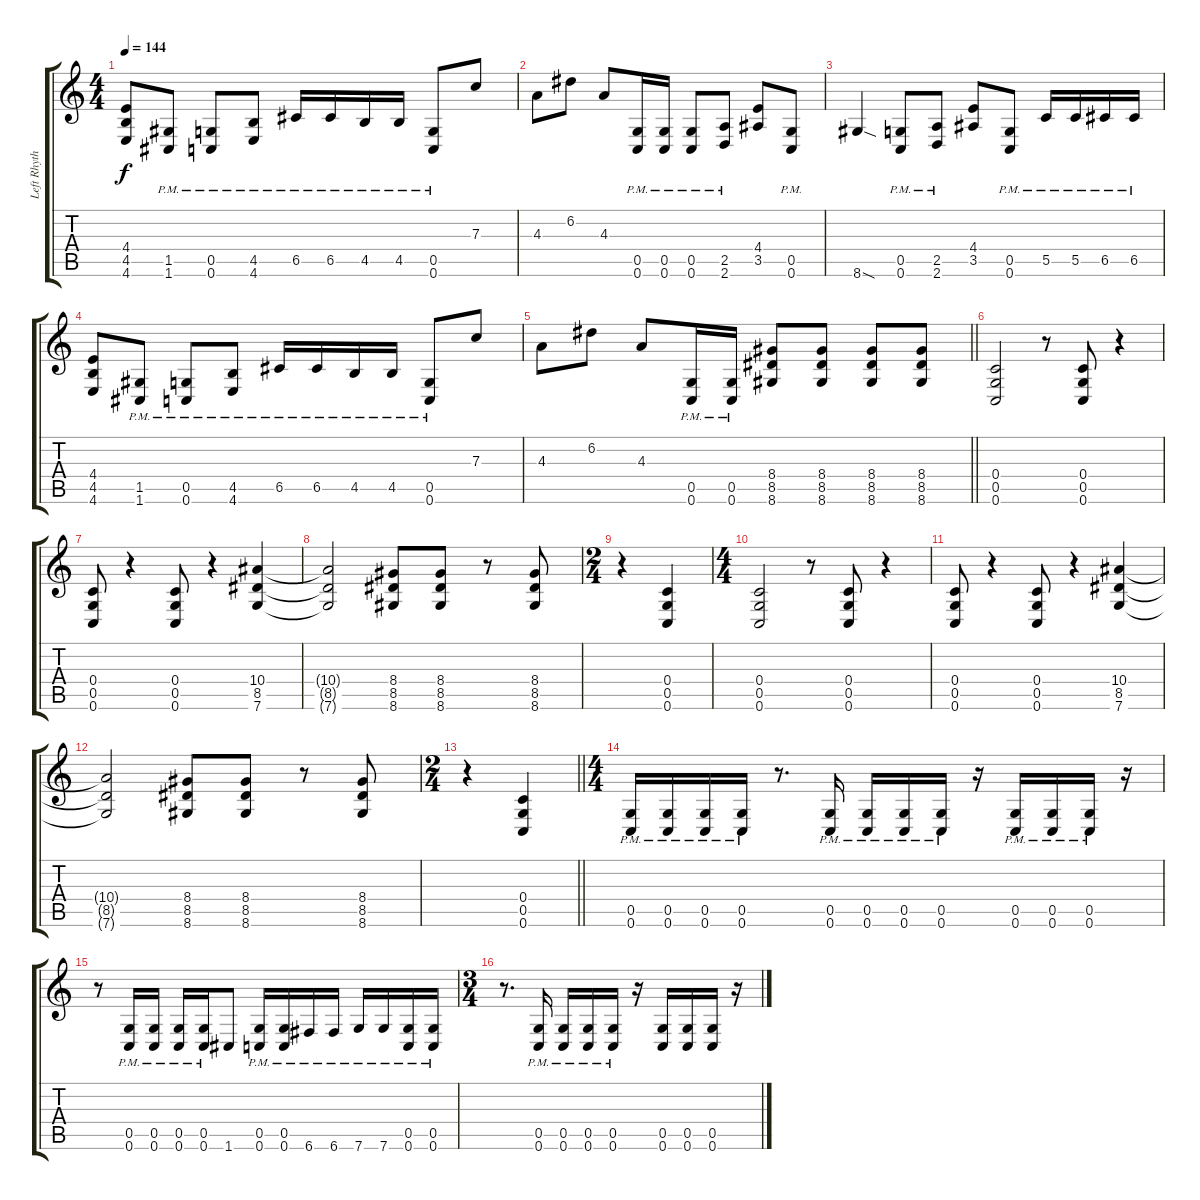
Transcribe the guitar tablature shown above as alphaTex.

\track ("Left Rhythm" "Left Rhyth") {instrument distortionguitar}
\staff {score tabs}
\tuning (D4 A3 F3 C3 G2 C2) {hide}
\ts (4 4)
\tempo 144
\clef g2
\ks c
(4.4 4.5 4.6).8{dy f} (1.5{pm} 1.6{pm}).8 (0.5{pm} 0.6{pm}).8 (4.5{pm} 4.6{pm}).8 6.5{pm}.16 6.5{pm}.16 4.5{pm}.16 4.5{pm}.16 (0.5{pm} 0.6{pm}).8 7.3.8 |
4.3.8 6.2.8 4.3.8 (0.5{pm} 0.6{pm}).16 (0.5{pm} 0.6{pm}).16 (0.5{pm} 0.6{pm}).8 (2.5{pm} 2.6{pm}).8 (4.4 3.5).8 (0.5{pm} 0.6{pm}).8 |
8.6{sod}.4 (0.5{pm} 0.6{pm}).8 (2.5{pm} 2.6{pm}).8 (4.4 3.5).8 (0.5{pm} 0.6{pm}).8 5.5{pm}.16 5.5{pm}.16 6.5{pm}.16 6.5{pm}.16 |
(4.4 4.5 4.6).8 (1.5{pm} 1.6{pm}).8 (0.5{pm} 0.6{pm}).8 (4.5{pm} 4.6{pm}).8 6.5{pm}.16 6.5{pm}.16 4.5{pm}.16 4.5{pm}.16 (0.5{pm} 0.6{pm}).8 7.3.8 |
\barLineRight lightlight
4.3.8 6.2.8 4.3.8 (0.5{pm} 0.6{pm}).16 (0.5{pm} 0.6{pm}).16 (8.4 8.5 8.6).8 (8.4 8.5 8.6).8 (8.4 8.5 8.6).8 (8.4 8.5 8.6).8 |
\section ("" "")
(0.4 0.5 0.6).2 r.8 (0.4 0.5 0.6).8 r.4 |
(0.4 0.5 0.6).8 r.4 (0.4 0.5 0.6).8 r.4 (10.4 8.5 7.6).4 |
(10.4{t} 8.5{t} 7.6{t}).2 (8.4 8.5 8.6).8 (8.4 8.5 8.6).8 r.8 (8.4 8.5 8.6).8 |
\ts (2 4)
r.4 (0.4 0.5 0.6).4 |
\ts (4 4)
(0.4 0.5 0.6).2 r.8 (0.4 0.5 0.6).8 r.4 |
(0.4 0.5 0.6).8 r.4 (0.4 0.5 0.6).8 r.4 (10.4 8.5 7.6).4 |
(10.4{t} 8.5{t} 7.6{t}).2 (8.4 8.5 8.6).8 (8.4 8.5 8.6).8 r.8 (8.4 8.5 8.6).8 |
\ts (2 4)
\barLineRight lightlight
r.4 (0.4 0.5 0.6).4 |
\ts (4 4)
\section ("" "")
(0.5{pm} 0.6{pm}).16 (0.5{pm} 0.6{pm}).16 (0.5{pm} 0.6{pm}).16 (0.5{pm} 0.6{pm}).16 r.8{d} (0.5{pm} 0.6{pm}).16 (0.5{pm} 0.6{pm}).16 (0.5{pm} 0.6{pm}).16 (0.5{pm} 0.6{pm}).16 r.16 (0.5{pm} 0.6{pm}).16 (0.5{pm} 0.6{pm}).16 (0.5{pm} 0.6{pm}).16 r.16 |
r.8 (0.5{pm} 0.6{pm}).16 (0.5{pm} 0.6{pm}).16 (0.5{pm} 0.6{pm}).16 (0.5{pm} 0.6{pm}).16 1.6.8 (0.5{pm} 0.6{pm}).16 (0.5{pm} 0.6{pm}).16 6.6{pm}.16 6.6{pm}.16 7.6{pm}.16 7.6{pm}.16 (0.5{pm} 0.6{pm}).16 (0.5{pm} 0.6{pm}).16 |
\ts (3 4)
r.8{d} (0.5{pm} 0.6{pm}).16 (0.5{pm} 0.6{pm}).16 (0.5{pm} 0.6{pm}).16 (0.5{pm} 0.6{pm}).16 r.16 (0.5 0.6).16 (0.5 0.6).16 (0.5 0.6).16 r.16
